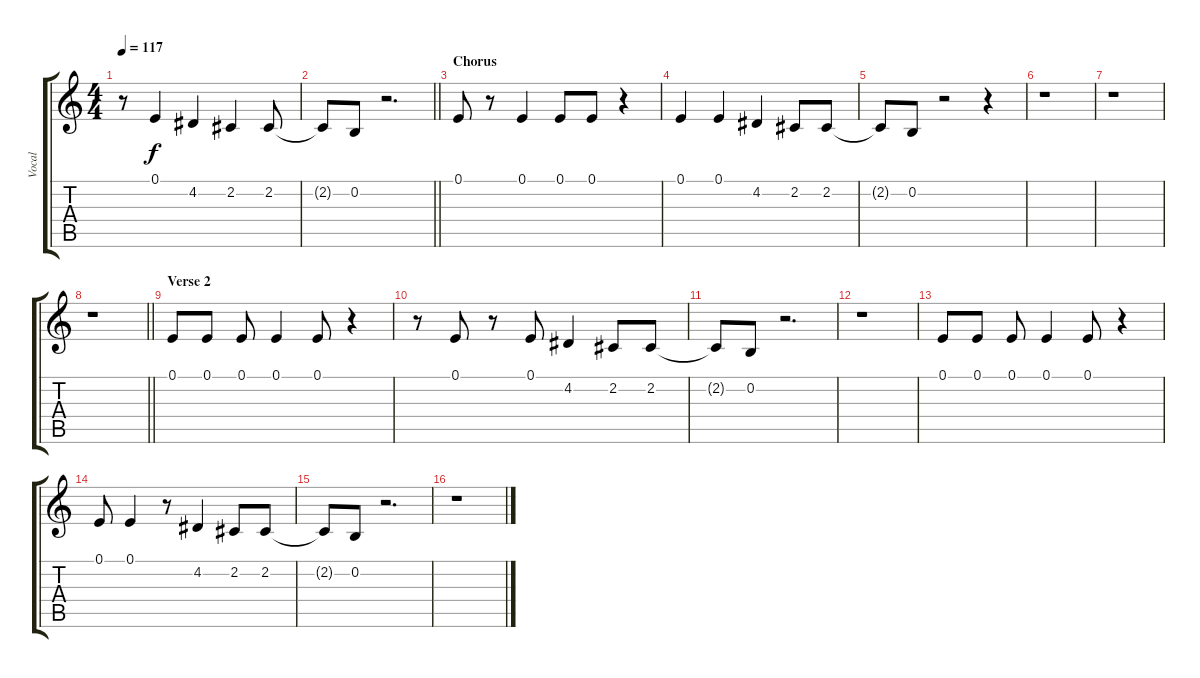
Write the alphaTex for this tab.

\track ("Vocal" "Vocal") {instrument harmonica}
\staff {score tabs}
\tuning (E4 B3 G3 D3 A2 E2) {hide}
\ts (4 4)
\tempo 117
\clef g2
\ks c
r.8{dy f} 0.1.4 4.2.4 2.2.4 2.2.8 |
\barLineRight lightlight
2.2{t}.8 0.2.8 r.2{d} |
\section ("" "Chorus")
0.1.8 r.8 0.1.4 0.1.8 0.1.8 r.4 |
0.1.4 0.1.4 4.2.4 2.2.8 2.2.8 |
2.2{t}.8 0.2.8 r.2 r.4 |
r.1 |
r.1 |
\barLineRight lightlight
r.1 |
\section ("" "Verse 2")
0.1.8 0.1.8 0.1.8 0.1.4 0.1.8 r.4 |
r.8 0.1.8 r.8 0.1.8 4.2.4 2.2.8 2.2.8 |
2.2{t}.8 0.2.8 r.2{d} |
r.1 |
0.1.8 0.1.8 0.1.8 0.1.4 0.1.8 r.4 |
0.1.8 0.1.4 r.8 4.2.4 2.2.8 2.2.8 |
2.2{t}.8 0.2.8 r.2{d} |
r.1
